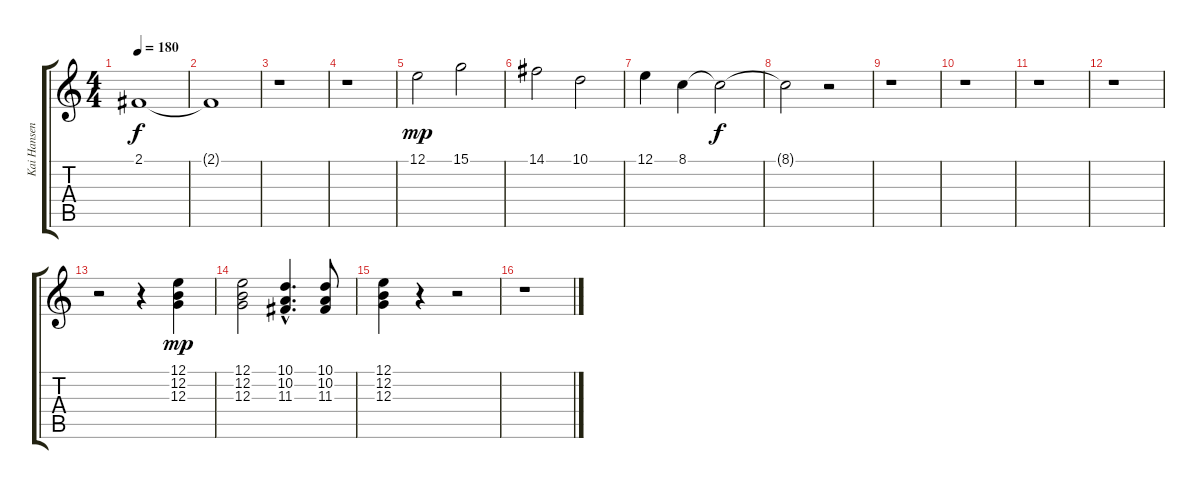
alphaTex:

\track ("Kai Hansen" "Kai Hansen") {instrument bassoon}
\staff {score tabs}
\tuning (E4 B3 G3 D3 A2 E2) {hide}
\ts (4 4)
\tempo 180
\clef g2
\ks c
2.1.1{dy f} |
2.1{t}.1 |
r.1 |
r.1 |
12.1.2{dy mp} 15.1.2 |
14.1.2 10.1.2 |
12.1.4 8.1.4 8.1{t}.2{dy f} |
8.1{t}.2 r.2 |
r.1 |
r.1 |
r.1 |
r.1 |
r.2 r.4 (12.1 12.2 12.3).4{dy mp} |
(12.1 12.2 12.3).2 (10.1{hac} 10.2{hac} 11.3{hac}).4{d} (10.1 10.2 11.3).8 |
(12.1 12.2 12.3).4 r.4 r.2 |
r.1
